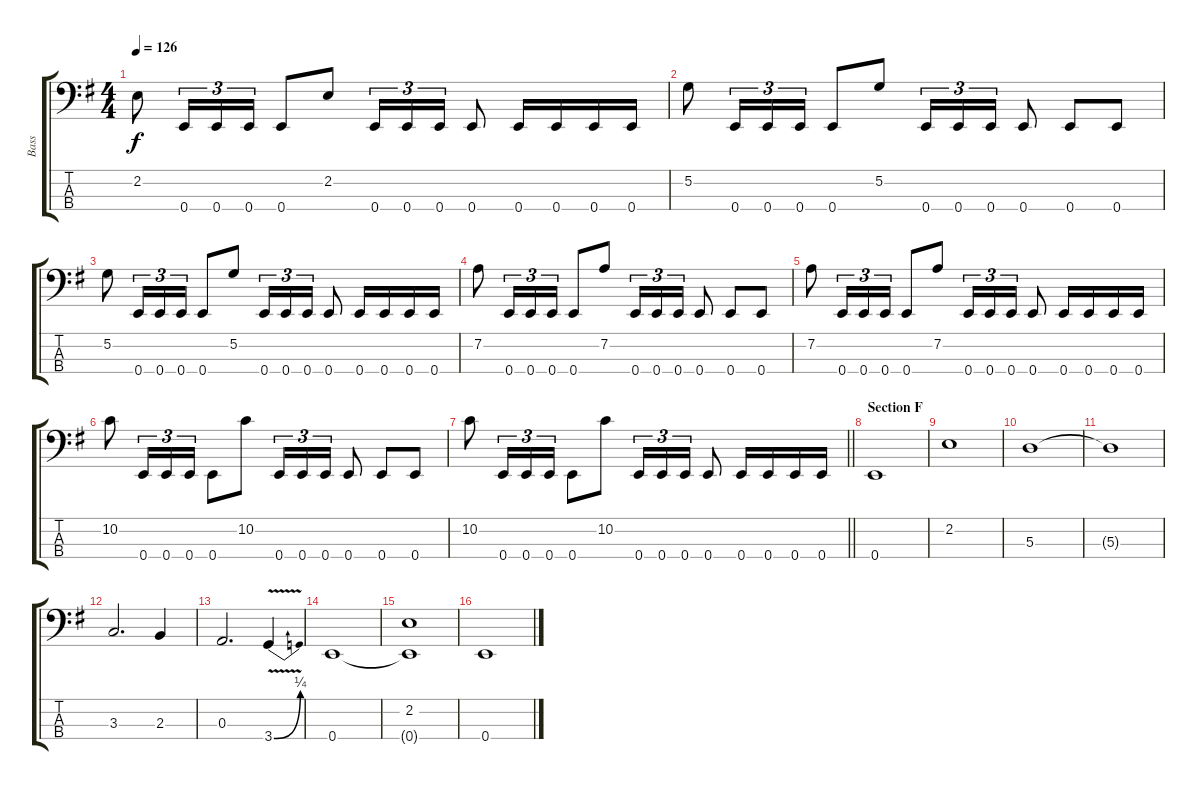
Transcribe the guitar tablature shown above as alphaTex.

\track ("Bass" "Bass") {instrument electricbassfinger}
\staff {score tabs}
\tuning (G2 D2 A1 E1) {hide}
\ts (4 4)
\tempo 126
\clef f4
\ks eminor
2.2.8{dy f} 0.4.16{tu (3 2)} 0.4.16{tu (3 2)} 0.4.16{tu (3 2)} 0.4.8 2.2.8 0.4.16{tu (3 2)} 0.4.16{tu (3 2)} 0.4.16{tu (3 2)} 0.4.8 0.4.16 0.4.16 0.4.16 0.4.16 |
5.2.8 0.4.16{tu (3 2)} 0.4.16{tu (3 2)} 0.4.16{tu (3 2)} 0.4.8 5.2.8 0.4.16{tu (3 2)} 0.4.16{tu (3 2)} 0.4.16{tu (3 2)} 0.4.8 0.4.8 0.4.8 |
5.2.8 0.4.16{tu (3 2)} 0.4.16{tu (3 2)} 0.4.16{tu (3 2)} 0.4.8 5.2.8 0.4.16{tu (3 2)} 0.4.16{tu (3 2)} 0.4.16{tu (3 2)} 0.4.8 0.4.16 0.4.16 0.4.16 0.4.16 |
7.2.8 0.4.16{tu (3 2)} 0.4.16{tu (3 2)} 0.4.16{tu (3 2)} 0.4.8 7.2.8 0.4.16{tu (3 2)} 0.4.16{tu (3 2)} 0.4.16{tu (3 2)} 0.4.8 0.4.8 0.4.8 |
7.2.8 0.4.16{tu (3 2)} 0.4.16{tu (3 2)} 0.4.16{tu (3 2)} 0.4.8 7.2.8 0.4.16{tu (3 2)} 0.4.16{tu (3 2)} 0.4.16{tu (3 2)} 0.4.8 0.4.16 0.4.16 0.4.16 0.4.16 |
10.2.8 0.4.16{tu (3 2)} 0.4.16{tu (3 2)} 0.4.16{tu (3 2)} 0.4.8 10.2.8 0.4.16{tu (3 2)} 0.4.16{tu (3 2)} 0.4.16{tu (3 2)} 0.4.8 0.4.8 0.4.8 |
\barLineRight lightlight
10.2.8 0.4.16{tu (3 2)} 0.4.16{tu (3 2)} 0.4.16{tu (3 2)} 0.4.8 10.2.8 0.4.16{tu (3 2)} 0.4.16{tu (3 2)} 0.4.16{tu (3 2)} 0.4.8 0.4.16 0.4.16 0.4.16 0.4.16 |
\section ("" "Section F")
0.4.1 |
2.2.1 |
5.3.1 |
5.3{t}.1 |
3.3.2{d} 2.3.4 |
0.3.2{d} 3.4{be (bend 0 0 60 1) v}.4 |
0.4.1 |
(2.2 0.4{t}).1 |
0.4.1
